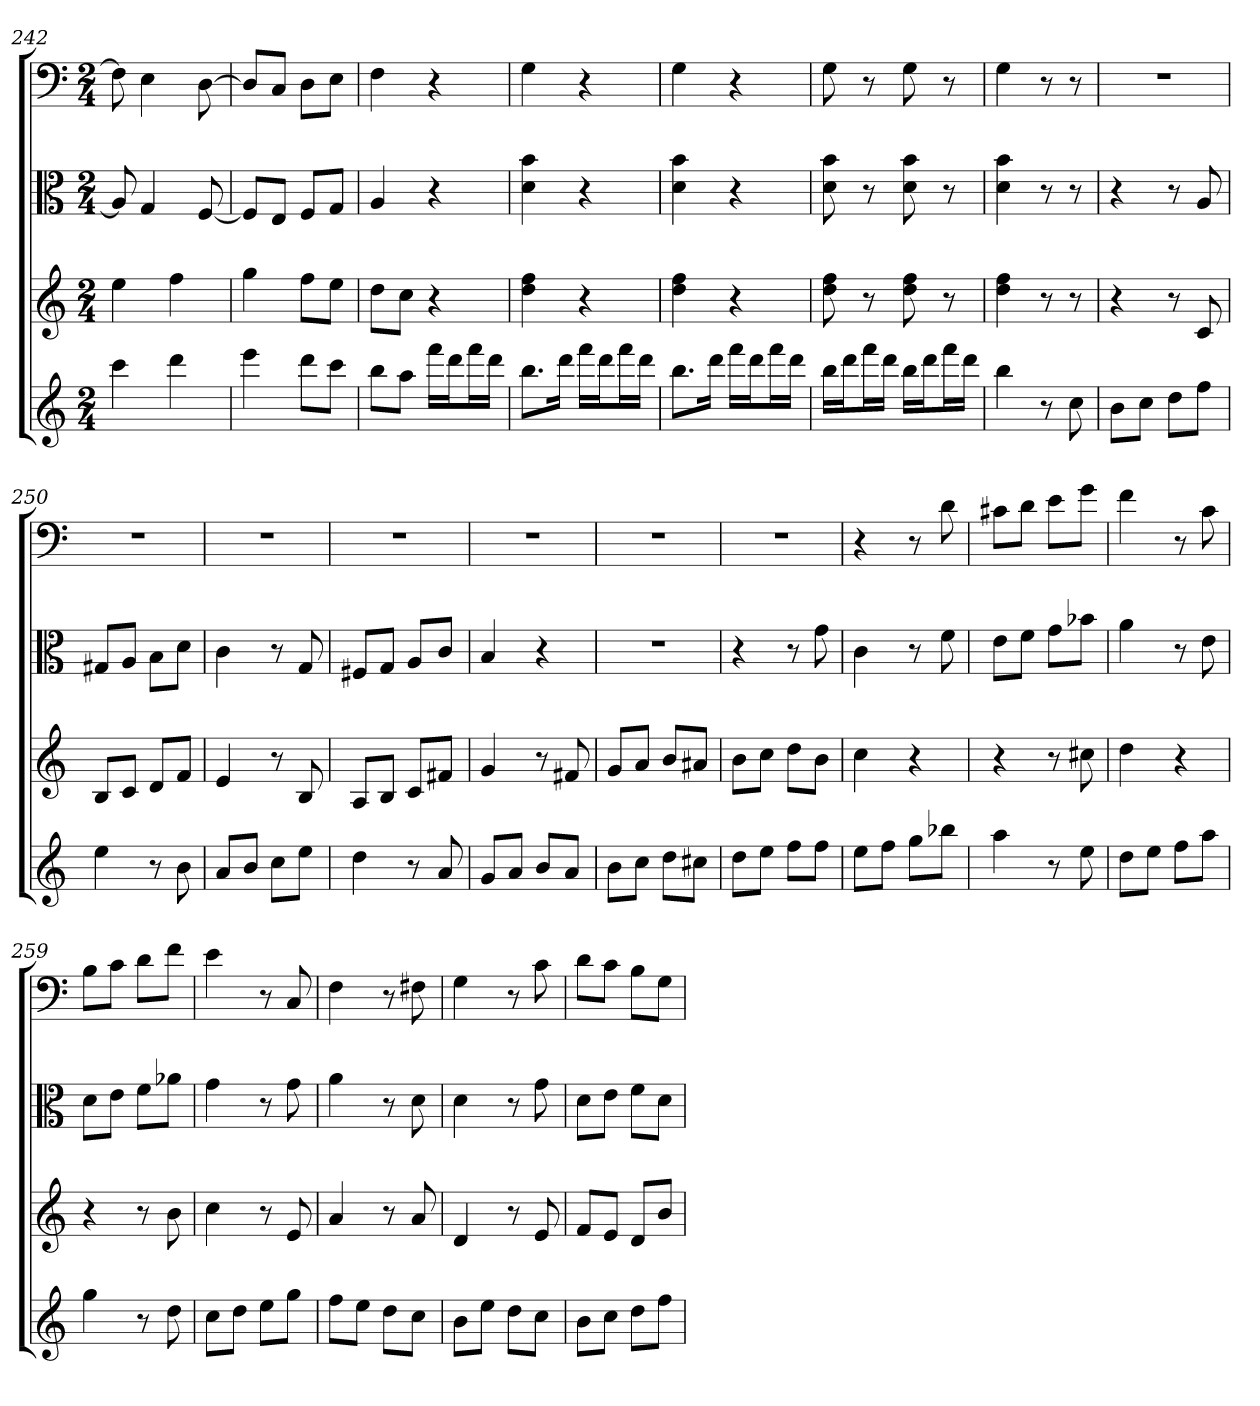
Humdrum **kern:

**kern	**kern	**kern	**kern
*part4	*part3	*part2	*part1
*staff4	*staff3	*staff2	*staff1
*	*	*clefC3	*clefF4
*k[]	*k[]	*k[]	*k[]
*C:	*C:	*C:	*C:
*M2/4	*M2/4	*M2/4	*M2/4
=242	=242	=242	=242
4ccc	4ee	8A-]	8F]
.	.	4G	4E
4ddd	4ff	.	.
.	.	[8F	[8D
=243	=243	=243	=243
4eee	4gg	8F/L]	8D/L]
.	.	8E/J	8C/J
8dddL	8ffL	8F/L	8D\L
8cccJ	8eeJ	8G/J	8E\J
=244	=244	=244	=244
8bbL	8ddL	4A	4F
8aaJ	8ccJ	.	.
16fffLL	4r	4r	4r
16dddJ	.	.	.
16fffL	.	.	.
16dddJJ	.	.	.
=245	=245	=245	=245
8.bbL	4dd 4ff	4d 4b	4G
16dddJk	.	.	.
16fffLL	4r	4r	4r
16dddJ	.	.	.
16fffL	.	.	.
16dddJJ	.	.	.
=246	=246	=246	=246
8.bbL	4dd 4ff	4d 4b	4G
16dddJk	.	.	.
16fffLL	4r	4r	4r
16dddJ	.	.	.
16fffL	.	.	.
16dddJJ	.	.	.
=247	=247	=247	=247
16bbLL	8dd 8ff	8d 8b	8G
16dddJ	.	.	.
16fffL	8r	8r	8r
16dddJJ	.	.	.
16bbLL	8dd 8ff	8d 8b	8G
16dddJ	.	.	.
16fffL	8r	8r	8r
16dddJJ	.	.	.
=248	=248	=248	=248
4bb	4dd 4ff	4d 4b	4G
8r	8r	8r	8r
8cc	8r	8r	8r
=249	=249	=249	=249
8bL	4r	4r	2r
8ccJ	.	.	.
8ddL	8r	8r	.
8ffJ	8c	8A	.
=250	=250	=250	=250
4ee	8BL	8G#X/L	2r
.	8cJ	8A/J	.
8r	8dL	8B\L	.
8b	8fJ	8d\J	.
=251	=251	=251	=251
8aL	4e	4c	2r
8bJ	.	.	.
8ccL	8r	8r	.
8eeJ	8B	8G	.
=252	=252	=252	=252
4dd	8AL	8F#X/L	2r
.	8BJ	8G/J	.
8r	8cL	8A/L	.
8a	8f#XJ	8c/J	.
=253	=253	=253	=253
8gL	4g	4B	2r
8aJ	.	.	.
8bL	8r	4r	.
8aJ	8f#X	.	.
=254	=254	=254	=254
8bL	8gL	2r	2r
8ccJ	8aJ	.	.
8ddL	8bL	.	.
8cc#XJ	8a#XJ	.	.
=255	=255	=255	=255
8ddL	8bL	4r	2r
8eeJ	8ccJ	.	.
8ffL	8ddL	8r	.
8ffJ	8bJ	8g	.
=256	=256	=256	=256
8eeL	4cc	4c	4r
8ffJ	.	.	.
8ggL	4r	8r	8r
8bb-XJ	.	8f	8d
=257	=257	=257	=257
4aa	4r	8e\L	8c#X\L
.	.	8f\J	8d\J
8r	8r	8g\L	8e\L
8ee	8cc#X	8b-X\J	8g\J
=258	=258	=258	=258
8ddL	4dd	4a	4f
8eeJ	.	.	.
8ffL	4r	8r	8r
8aaJ	.	8e	8c
=259	=259	=259	=259
4gg	4r	8d\L	8B\L
.	.	8e\J	8c\J
8r	8r	8f\L	8d\L
8dd	8b	8a-X\J	8f\J
=260	=260	=260	=260
8ccL	4cc	4g	4e
8ddJ	.	.	.
8eeL	8r	8r	8r
8ggJ	8e	8g	8C
=261	=261	=261	=261
8ffL	4a	4a	4F
8eeJ	.	.	.
8ddL	8r	8r	8r
8ccJ	8a	8d	8F#X
=262	=262	=262	=262
8bL	4d	4d	4G
8eeJ	.	.	.
8ddL	8r	8r	8r
8ccJ	8e	8g	8c
=263	=263	=263	=263
8bL	8fL	8d\L	8d\L
8ccJ	8eJ	8e\J	8c\J
8ddL	8dL	8f\L	8B\L
8ffJ	8bJ	8d\J	8G\J
=	=	=	=
*-	*-	*-	*-
